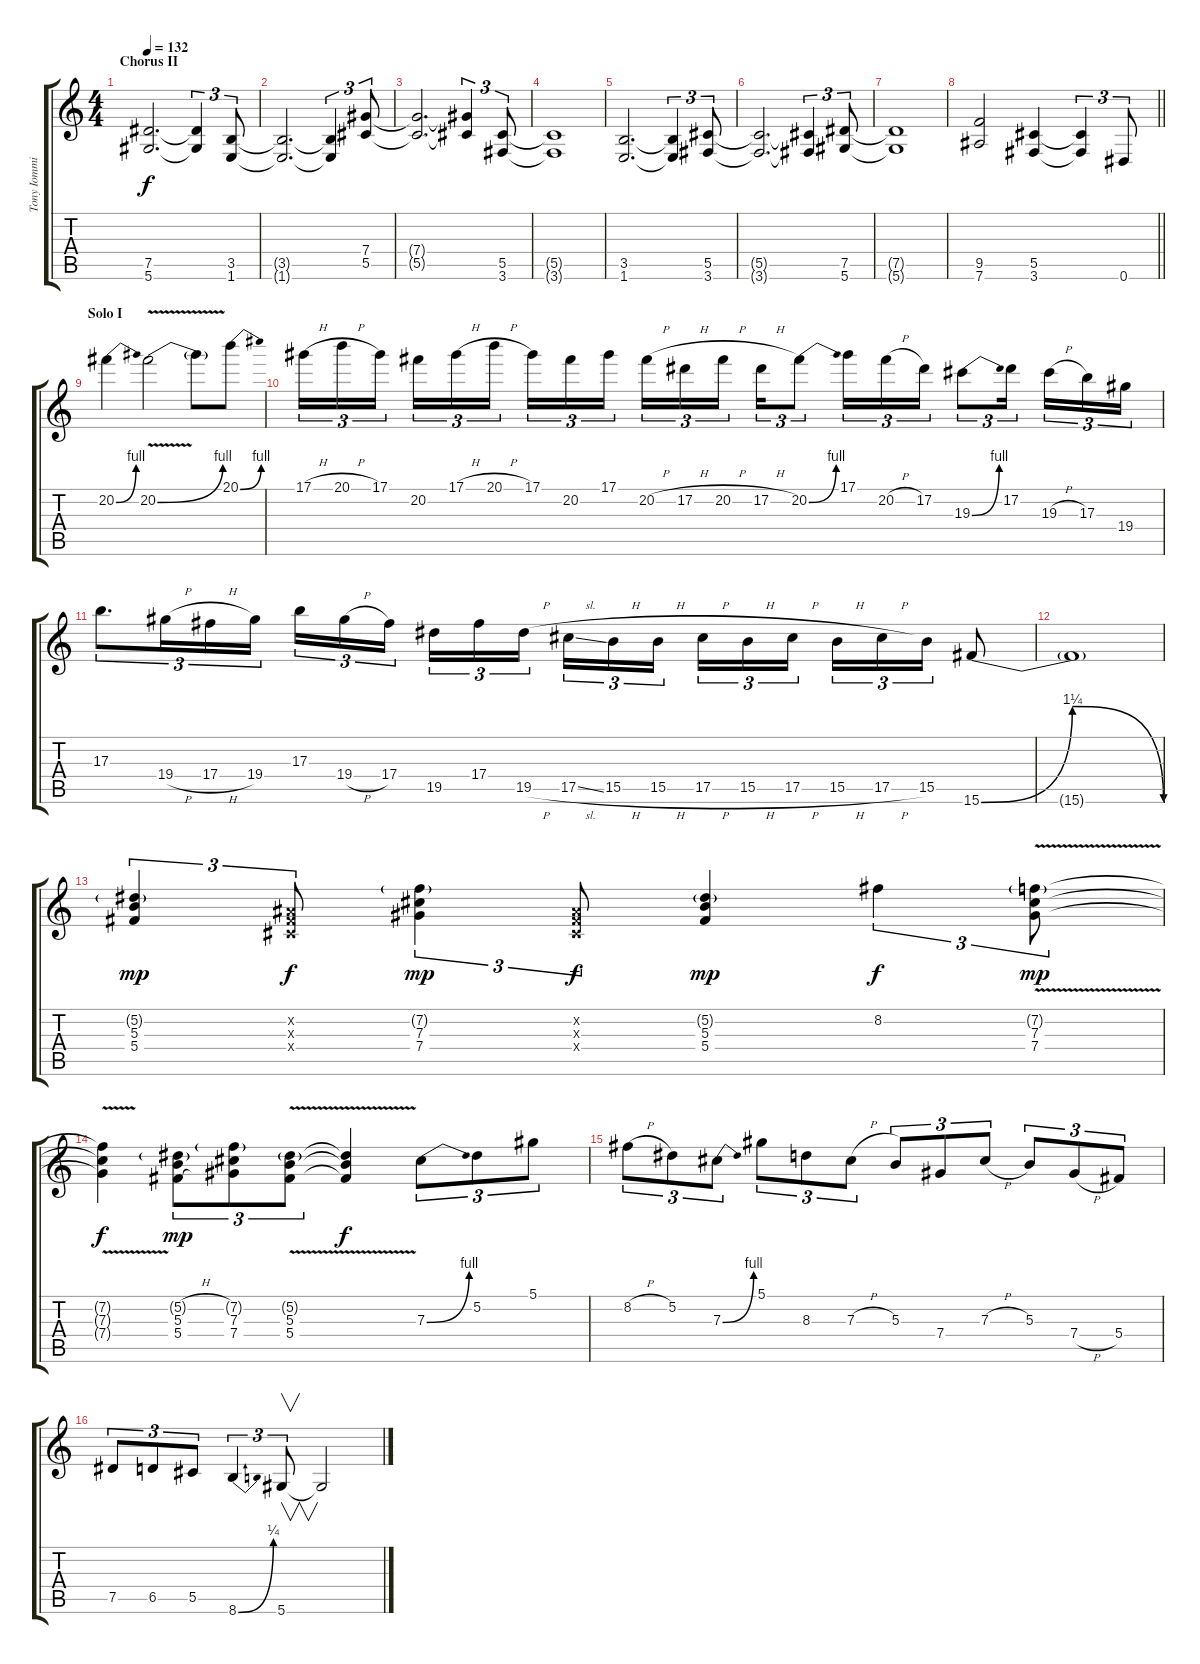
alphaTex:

\track ("Tony Iommi - Lead" "Tony Iommi") {instrument distortionguitar}
\staff {score tabs}
\tuning (Eb4 Bb3 Gb3 Db3 Ab2 Eb2) {hide}
\ts (4 4)
\section ("" "Chorus II")
\tempo 132
\clef g2
\ks c
(7.5 5.6).2{d dy f} (7.5{t} 5.6{t}).4{tu (3 2)} (3.5 1.6).8{tu (3 2)} |
(3.5{t} 1.6{t}).2{d} (3.5{t} 1.6{t}).4{tu (3 2)} (7.4 5.5).8{tu (3 2)} |
(7.4{t} 5.5{t}).2{d} (7.4{t} 5.5{t}).4{tu (3 2)} (5.5 3.6).8{tu (3 2)} |
(5.5{t} 3.6{t}).1 |
(3.5 1.6).2{d} (3.5{t} 1.6{t}).4{tu (3 2)} (5.5 3.6).8{tu (3 2)} |
(5.5{t} 3.6{t}).2{d} (5.5{t} 3.6{t}).4{tu (3 2)} (7.5 5.6).8{tu (3 2)} |
(7.5{t} 5.6{t}).1 |
\barLineRight lightlight
(9.5 7.6).2 (5.5 3.6).4 (5.5{t} 3.6{t}).4{tu (3 2)} 0.6.8{tu (3 2)} |
\section ("" "Solo I")
20.2{be (bend 0 0 60 4)}.4 20.2{be (bend 0 0 60 4) v}.2 20.2{t}.8 20.1{be (bend 0 0 60 4)}.8 |
17.1{h}.16{tu (3 2)} 20.1{h}.16{tu (3 2)} 17.1.16{tu (3 2) beam splitsecondary} 20.2.16{tu (3 2)} 17.1{h}.16{tu (3 2)} 20.1{h}.16{tu (3 2)} 17.1.16{tu (3 2)} 20.2.16{tu (3 2)} 17.1.16{tu (3 2) beam splitsecondary} 20.2{h}.16{tu (3 2)} 17.2{h}.16{tu (3 2)} 20.2{h}.16{tu (3 2)} 17.2{h}.16{tu (3 2)} 20.2{be (bend 0 0 60 4)}.8{tu (3 2)} 17.1.16{tu (3 2)} 20.2{h}.16{tu (3 2)} 17.2.16{tu (3 2)} 19.3{be (bend 0 0 60 4)}.8{tu (3 2)} 17.2.16{tu (3 2) beam splitsecondary} 19.3{h}.16{tu (3 2)} 17.3.16{tu (3 2)} 19.4.16{tu (3 2)} |
17.3.8{d tu (3 2)} 19.4{h}.16{tu (3 2)} 17.4{h}.16{tu (3 2)} 19.4.16{tu (3 2)} 17.3.16{tu (3 2)} 19.4{h}.16{tu (3 2)} 17.4.16{tu (3 2) beam splitsecondary} 19.5.16{tu (3 2)} 17.4.16{tu (3 2)} 19.5{h}.16{tu (3 2)} 17.5{sl}.16{tu (3 2)} 15.5{h}.16{tu (3 2)} 15.5{h}.16{tu (3 2) beam splitsecondary} 17.5{h}.16{tu (3 2)} 15.5{h}.16{tu (3 2)} 17.5{h}.16{tu (3 2)} 15.5{h}.16{tu (3 2)} 17.5{h}.16{tu (3 2)} 15.5.16{tu (3 2)} 15.6{be (bendrelease 0 0 8 5 16 5 60 0)}.8 |
15.6{t}.1 |
(5.2{g} 5.3 5.4).4{tu (3 2) dy mp} (0.2{x} 0.3{x} 0.4{x}).8{tu (3 2) dy f} (7.2{g} 7.3 7.4).4{tu (3 2) dy mp} (0.2{x} 0.3{x} 0.4{x}).8{tu (3 2) dy f} (5.2{g} 5.3 5.4).4{dy mp} 8.2.4{tu (3 2) dy f} (7.2{v g} 7.3{v} 7.4{v}).8{tu (3 2) dy mp} |
(7.2{t} 7.3{t} 7.4{t}).4{dy f} (5.2{h g} 5.3{h} 5.4{h}).8{tu (3 2) dy mp} (7.2{g} 7.3 7.4).8{tu (3 2)} (5.2{v g} 5.3{v} 5.4{v}).8{tu (3 2)} (5.2{t} 5.3{t} 5.4{t}).4{dy f} 7.3{be (bend 0 0 60 4)}.8{tu (3 2)} 5.2.8{tu (3 2)} 5.1.8{tu (3 2)} |
8.2{h}.8{tu (3 2)} 5.2.8{tu (3 2)} 7.3{be (bend 0 0 60 4)}.8{tu (3 2)} 5.1.8{tu (3 2)} 8.3.8{tu (3 2)} 7.3{h}.8{tu (3 2)} 5.3.8{tu (3 2)} 7.4.8{tu (3 2)} 7.3{h}.8{tu (3 2)} 5.3.8{tu (3 2)} 7.4{h}.8{tu (3 2)} 5.4.8{tu (3 2)} |
7.5.8{tu (3 2)} 6.5.8{tu (3 2)} 5.5.8{tu (3 2)} 8.6{be (bend 0 0 60 1)}.4{tu (3 2)} 5.6.8{v tu (3 2)} 5.6{t}.2
